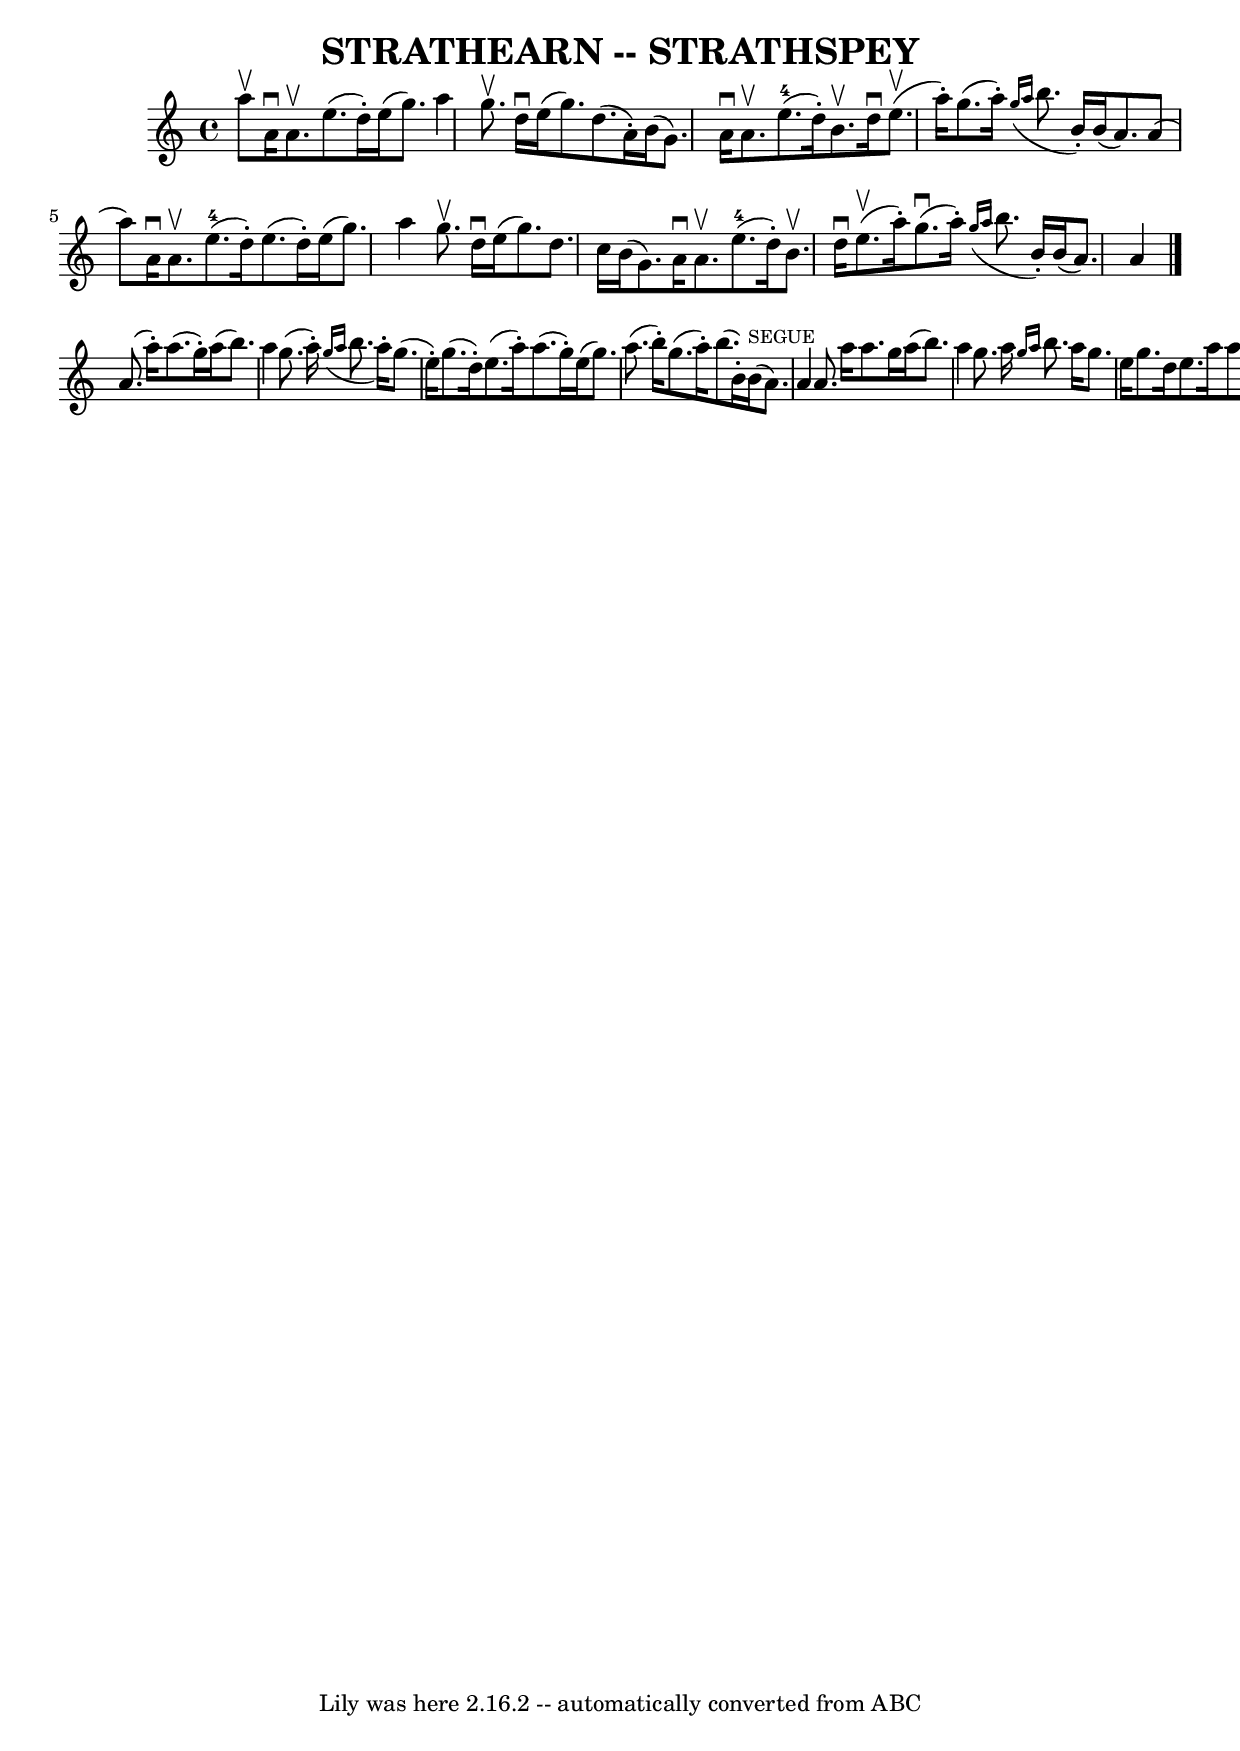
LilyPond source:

\version "2.7.40"
\include "Mammoth.ily"
\header {
	%% book = "Ryan's Mammoth Collection of Fiddle Tunes"
	crossRefNumber = "1"
	footnotes = ""
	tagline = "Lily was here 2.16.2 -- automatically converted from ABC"
	title = "STRATHEARN -- STRATHSPEY"
}
voicedefault =  {
\set Score.defaultBarType = "empty"

 \override Staff.TimeSignature #'style = #'C
 \time 4/4 % %slurgraces 1
 \key a \minor a''8^\upbow   |
 a'16^\downbow a'8.^\upbow   
e''8. (d''16 -.) e''16 (g''8.) a''4    |
 g''8.^\upbow  
 d''16^\downbow e''16 (g''8.) d''8. (a'16 -.) b'16 (g'8.  
-)   |
 a'16^\downbow a'8.^\upbow e''8.-4(d''16 -.)   
b'8.^\upbow d''16^\downbow e''8. (^\upbow a''16 -.)   |
   
g''8. (a''16 -.)   \grace { g''16 (a''16  } b''8. b'16 -.)   
b'16 (a'8.) a'8 (a''8)   |
 a'16^\downbow a'8. 
^\upbow e''8.-4(d''16 -.) e''8. (d''16 -.) e''16 (g''8. 
) a''4    |
 g''8.^\upbow d''16^\downbow e''16 (g''8.)  
 d''8. c''16 b'16 (g'8.)   |
 a'16^\downbow a'8. 
^\upbow e''8.-4(d''16 -.) b'8.^\upbow d''16^\downbow     
e''8. (^\upbow a''16 -.)   |
 g''8. (^\downbow a''16 -.)   
\grace { g''16 (a''16  } b''8. b'16 -.) b'16 (a'8.) a'4  
  \bar "|." a'8. (a''16 -.) a''8. (g''16 -.) a''16 (b''8.  
-) a''4    |
 g''8. (a''16 -.)   \grace { g''16 (a''16  }  
 b''8. a''16 -.) g''8. (e''16 -.) g''8. (d''16 -.)   
|
 e''8. (a''16 -.) a''8. (g''16 -.) e''16 (g''8.  
-) a''8. (b''16 -.)   |
 g''8. (a''16 -.) b''8. (b'16 
-.) b'16^\segue(a'8.) a'4    |
 a'8. a''16    
a''8. g''16 a''16 (b''8.) a''4    |
 g''8. a''16  
\grace { g''16 a''16  } b''8. a''16 g''8. e''16 g''8.    
d''16    |
 e''8. a''16 a''8. g''16 e''16 (g''8.)   
a''8. b''16 -.   |
 g''8. a''16 b''8. b'16 b'16 (a'8. 
) a'8    \bar "|."   
}

\score{
    <<

	\context Staff="default"
	{
	    \voicedefault 
	}

    >>
	\layout {
	}
	\midi {}
}
